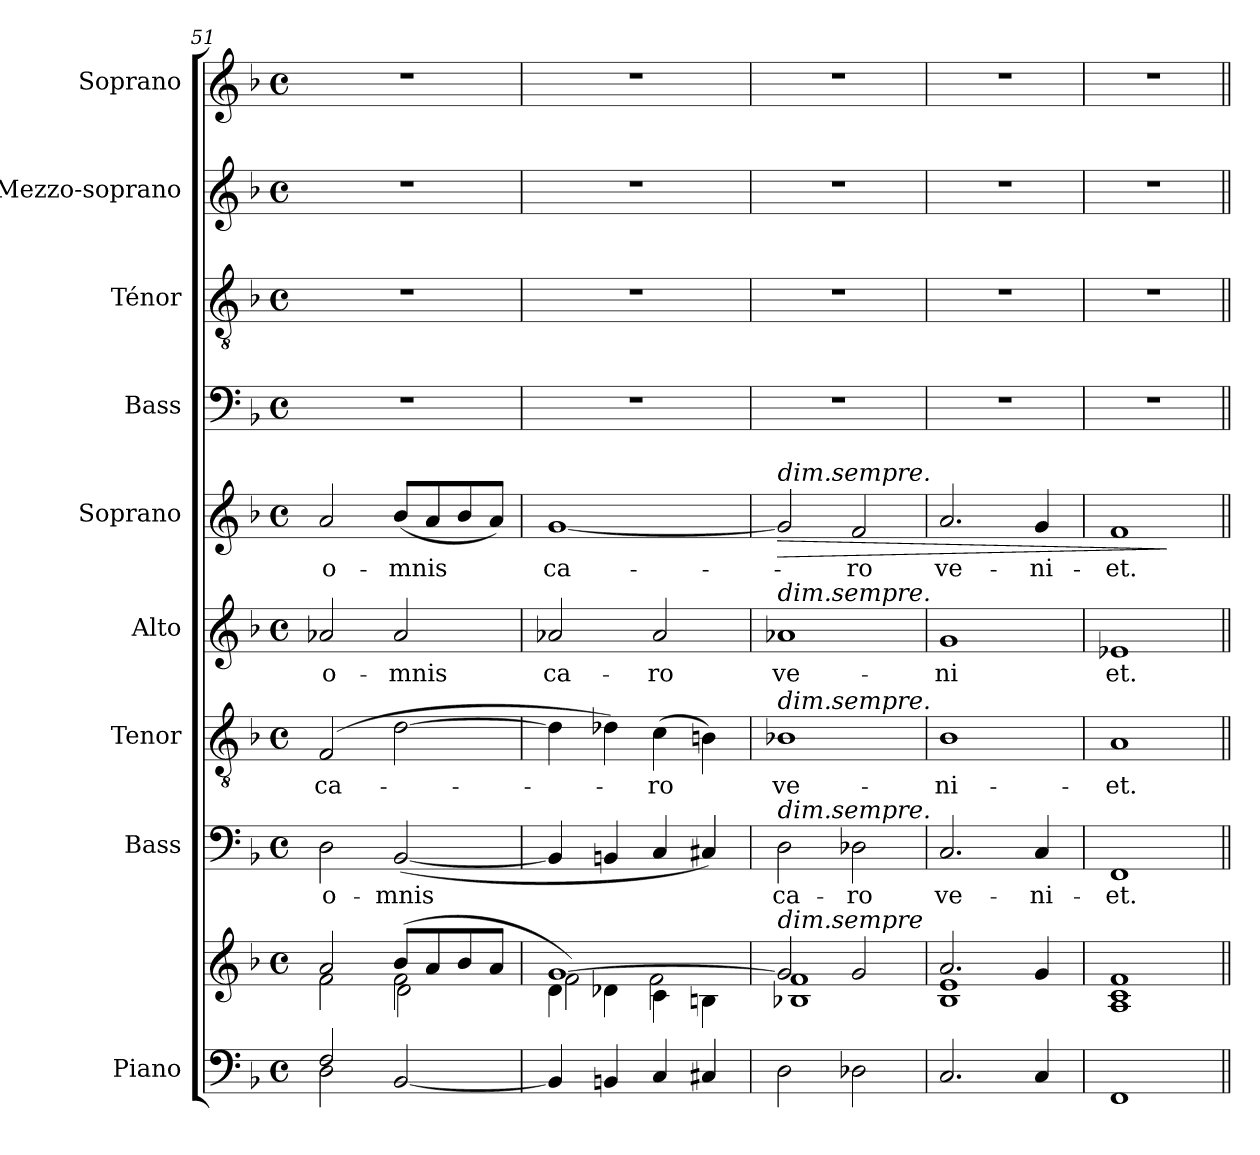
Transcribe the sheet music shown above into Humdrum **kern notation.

**kern	**kern	**kern	**text	**kern	**text	**kern	**text	**kern	**text	**dynam	**kern	**kern	**kern	**kern
*part9	*part9	*part8	*part8	*part7	*part7	*part6	*part6	*part5	*part5	*part5	*part4	*part3	*part2	*part1
*staff10	*staff9	*staff8	*staff8	*staff7	*staff7	*staff6	*staff6	*staff5	*staff5	*staff5	*staff4	*staff3	*staff2	*staff1
*I"Piano	*	*I"Bass	*	*I"Tenor	*	*I"Alto	*	*I"Soprano	*	*	*I"Bass	*I"Ténor	*I"Mezzo-soprano	*I"Soprano
*I'Pno	*	*I'B.	*	*I'T.	*	*I'A.	*	*I'S.	*	*	*I'B.	*I'T.	*I'M.	*I'S.
*clefF4	*clefG2	*clefF4	*	*clefGv2	*	*clefG2	*	*clefG2	*	*	*clefF4	*clefGv2	*clefG2	*clefG2
*	*	*	*	*	*	*ITrd2c3	*	*	*	*	*	*	*	*
*k[b-]	*k[b-]	*k[b-]	*	*k[b-]	*	*k[f#c#]	*	*k[b-]	*	*	*k[b-]	*k[b-]	*k[b-]	*k[b-]
*M4/4	*M4/4	*M4/4	*	*M4/4	*	*M4/4	*	*M4/4	*	*	*M4/4	*M4/4	*M4/4	*M4/4
*met(c)	*met(c)	*met(c)	*	*met(c)	*	*met(c)	*	*met(c)	*	*	*met(c)	*met(c)	*met(c)	*met(c)
=51	=51	=51	=51	=51	=51	=51	=51	=51	=51	=51	=51	=51	=51	=51
*^	*^	*	*	*	*	*	*	*	*	*	*	*	*	*
*	*	*	*^	*	*	*	*	*	*	*	*	*	*	*	*	*
!	!	!	!	!	!	!LO:LY:b	!	!LO:LY:b	!	!LO:LY:b	!	!LO:LY:b	!	!	!	!	!
2F/	2D\	2a/	2f\	2ryy	2D\	o-	(2F/	ca-	2fni/	o-	2a/	o-	.	1r	1r	1r	1r
!	!	!	!	!	!	!LO:LY:b	!	!	!	!LO:LY:b	!	!LO:LY:b	!	!	!	!	!
[2BB-/	2ryy	8b-/L	2f\	(2d\	([2BB-/	-mnis	[2d\	.	2fi/	-mnis	(8b-/L	-mnis	.	.	.	.	.
.	.	8a/	.	.	.	.	.	.	.	.	8a/	.	.	.	.	.	.
.	.	8b-/	.	.	.	.	.	.	.	.	8b-/	.	.	.	.	.	.
.	.	8a/J	.	.	.	.	.	.	.	.	8a/J)	.	.	.	.	.	.
*v	*v	*	*	*	*	*	*	*	*	*	*	*	*	*	*	*	*
=52	=52	=52	=52	=52	=52	=52	=52	=52	=52	=52	=52	=52	=52	=52	=52	=52
!	!	!	!	!	!	!	!	!	!LO:LY:b	!	!LO:LY:b	!	!	!	!	!
4BB-/]	[1g	4d\	2f\)	4BB-/]	.	4d\]	.	2fni/	ca-	[1g	ca-	.	1r	1r	1r	1r
4BBn/	.	4d-X\	.	4BBn/	.	4d-X\)	.	.	.	.	.	.	.	.	.	.
!	!	!	!	!	!	!	!LO:LY:b	!	!LO:LY:b	!	!	!	!	!	!	!
4C/	.	4c\	2f\	4C/	.	(4c\	-ro	2fi/	-ro	.	.	.	.	.	.	.
4C#X/	.	4Bn\	.	4C#X/)	.	4Bn\)	.	.	.	.	.	.	.	.	.	.
*	*	*v	*v	*	*	*	*	*	*	*	*	*	*	*	*	*
=53	=53	=53	=53	=53	=53	=53	=53	=53	=53	=53	=53	=53	=53	=53	=53
!	!	!	!	!	!	!	!	!	!LO:TX:a:i:t=dim.sempre.	!	!	!	!	!	!
!	!	!	!	!	!	!	!LO:TX:a:i:t=dim.sempre.	!	!	!	!	!	!	!	!
!	!	!	!	!	!LO:TX:a:i:t=dim.sempre.	!	!	!	!	!	!	!	!	!	!
!	!	!	!LO:TX:a:i:t=dim.sempre.	!	!	!	!	!	!	!	!	!	!	!	!
!	!LO:TX:a:i:t=dim.sempre	!	!	!	!	!	!	!	!	!	!	!	!	!	!
!	!	!	!	!LO:LY:b	!	!LO:LY:b	!	!LO:LY:b	!	!	!LO:HP:b	!	!	!	!
2D\	2g/]	1B-X 1f	2D\	ca-	1B-X	ve-	1fni	ve-	2g/]	.	>	1r	1r	1r	1r
!	!	!	!	!LO:LY:b	!	!	!	!	!	!LO:LY:b	!	!	!	!	!
2D-X\	2g/	.	2D-X\	-ro	.	.	.	.	2f/	-ro	.	.	.	.	.
=54	=54	=54	=54	=54	=54	=54	=54	=54	=54	=54	=54	=54	=54	=54	=54
!	!	!	!	!LO:LY:b	!	!LO:LY:b	!	!LO:LY:b	!	!LO:LY:b	!	!	!	!	!
2.C/	2.a/	1B- 1e	2.C/	ve-	1B-	-ni-	1ei	-ni	2.a/	ve-	.	1r	1r	1r	1r
!	!	!	!	!LO:LY:b	!	!	!	!	!	!LO:LY:b	!	!	!	!	!
4C/	4g/	.	4C/	-ni-	.	.	.	.	4g/	-ni-	.	.	.	.	.
=55	=55	=55	=55	=55	=55	=55	=55	=55	=55	=55	=55	=55	=55	=55	=55
!	!	!	!	!LO:LY:b	!	!LO:LY:b	!	!LO:LY:b	!	!LO:LY:b	!	!	!	!	!
1FF	1f	1A 1c	1FF	-et.	1A	-et.	1cni	et.	1f	-et.	.	1r	1r	1r	1r
*	*v	*v	*	*	*	*	*	*	*	*	*	*	*	*	*
.	.	.	.	.	.	.	.	.	.	]	.	.	.	.
=||	=||	=||	=||	=||	=||	=||	=||	=||	=||	=||	=||	=||	=||	=||
*-	*-	*-	*-	*-	*-	*-	*-	*-	*-	*-	*-	*-	*-	*-
